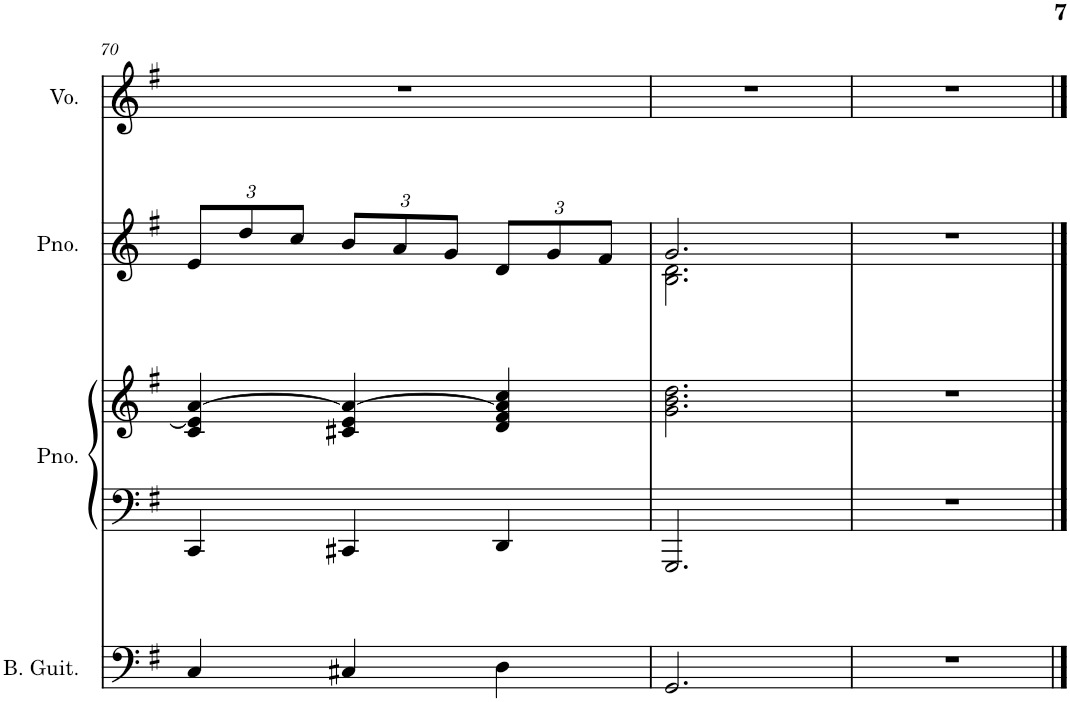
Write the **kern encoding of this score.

**kern	**kern	**kern	**kern	**kern
*part4	*part3	*part3	*part2	*part1
*staff5	*staff4	*staff3	*staff2	*staff1
*I"Bass Guitar	*I"Piano	*	*I"Piano	*I"Voice
*I'B. Guit.	*I'Pno.	*	*I'Pno.	*I'Vo.
!!LO:PB:g=z
*clefF4	*clefF4	*clefG2	*clefG2	*clefG2
*Trd7c12	*	*	*	*
*k[f#]	*k[f#]	*k[f#]	*k[f#]	*k[f#]
*M3/4	*M3/4	*M3/4	*M3/4	*M3/4
*	*	*	*Xbrackettup	*
=70	=70	=70	=70	=70
4C/	4CC/	4c/ 4e/] [4a/	12e/L	2.r
.	.	.	12dd/	.
.	.	.	12cc/J	.
4C#X/	4CC#X/	4c#X/ 4e/ 4a/_	12b/L	.
.	.	.	12a/	.
.	.	.	12g/J	.
4D\	4DD/	4d/ 4f#/ 4a/] 4cc/	12d/L	.
.	.	.	12g/	.
.	.	.	12f#/J	.
=71	=71	=71	=71	=71
*	*	*	*^	*
2.GG/	2.GGG/	2.g\ 2.b\ 2.dd\	2.g/	2.B\ 2.d\	2.r
*	*	*	*v	*v	*
=72	=72	=72	=72	=72
2.r	2.r	2.r	2.r	2.r
==	==	==	==	==
*-	*-	*-	*-	*-
